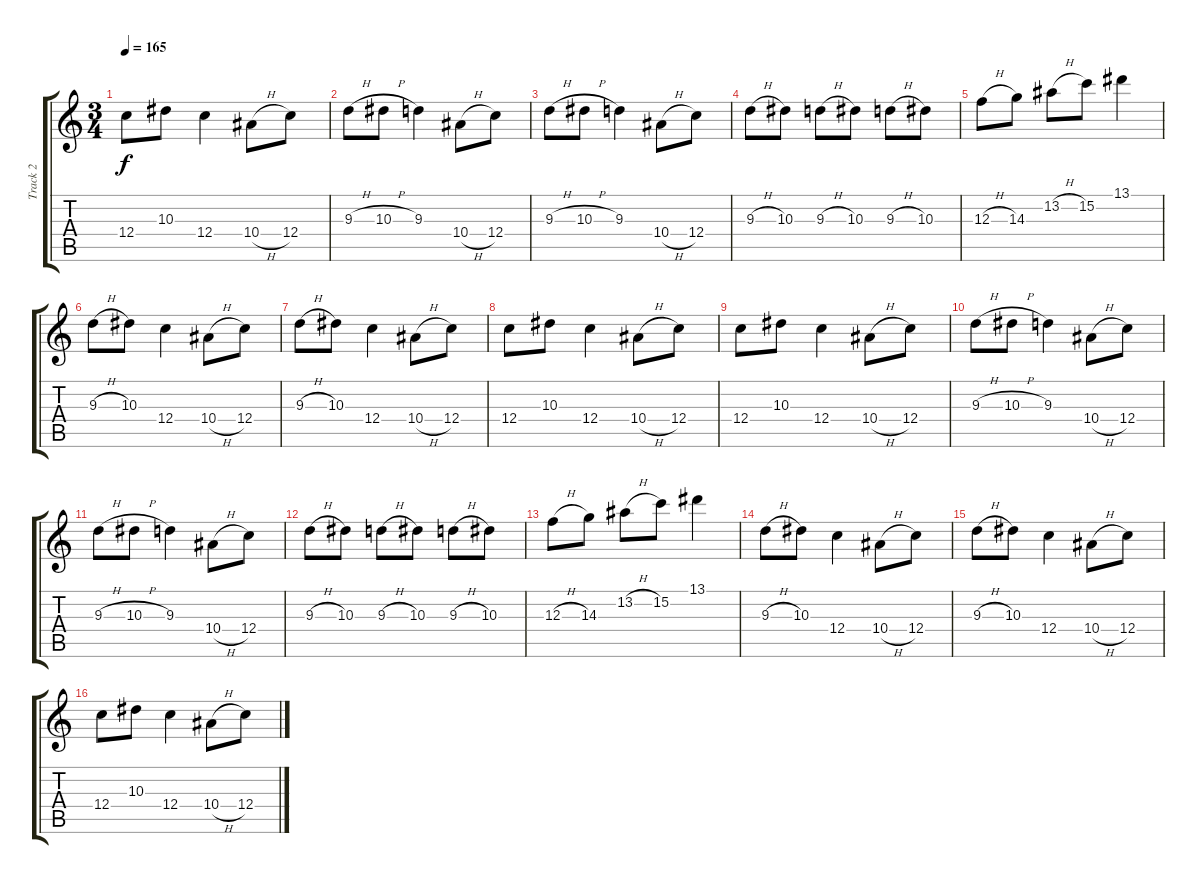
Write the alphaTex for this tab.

\track ("Track 2" "Track 2") {instrument distortionguitar}
\staff {score tabs}
\tuning (D4 A3 F3 C3 G2 C2) {hide}
\ts (3 4)
\tempo 165
\clef g2
\ks c
12.4.8{dy f} 10.3.8 12.4.4 10.4{h}.8 12.4.8 |
9.3{h}.8 10.3{h}.8 9.3.4 10.4{h}.8 12.4.8 |
9.3{h}.8 10.3{h}.8 9.3.4 10.4{h}.8 12.4.8 |
9.3{h}.8 10.3.8 9.3{h}.8 10.3.8 9.3{h}.8 10.3.8 |
12.3{h}.8 14.3.8 13.2{h}.8 15.2.8 13.1.4 |
9.3{h}.8 10.3.8 12.4.4 10.4{h}.8 12.4.8 |
9.3{h}.8 10.3.8 12.4.4 10.4{h}.8 12.4.8 |
12.4.8 10.3.8 12.4.4 10.4{h}.8 12.4.8 |
12.4.8 10.3.8 12.4.4 10.4{h}.8 12.4.8 |
9.3{h}.8 10.3{h}.8 9.3.4 10.4{h}.8 12.4.8 |
9.3{h}.8 10.3{h}.8 9.3.4 10.4{h}.8 12.4.8 |
9.3{h}.8 10.3.8 9.3{h}.8 10.3.8 9.3{h}.8 10.3.8 |
12.3{h}.8 14.3.8 13.2{h}.8 15.2.8 13.1.4 |
9.3{h}.8{volume 10} 10.3.8 12.4.4 10.4{h}.8 12.4.8 |
9.3{h}.8 10.3.8 12.4.4 10.4{h}.8 12.4.8 |
12.4.8 10.3.8 12.4.4 10.4{h}.8 12.4.8
